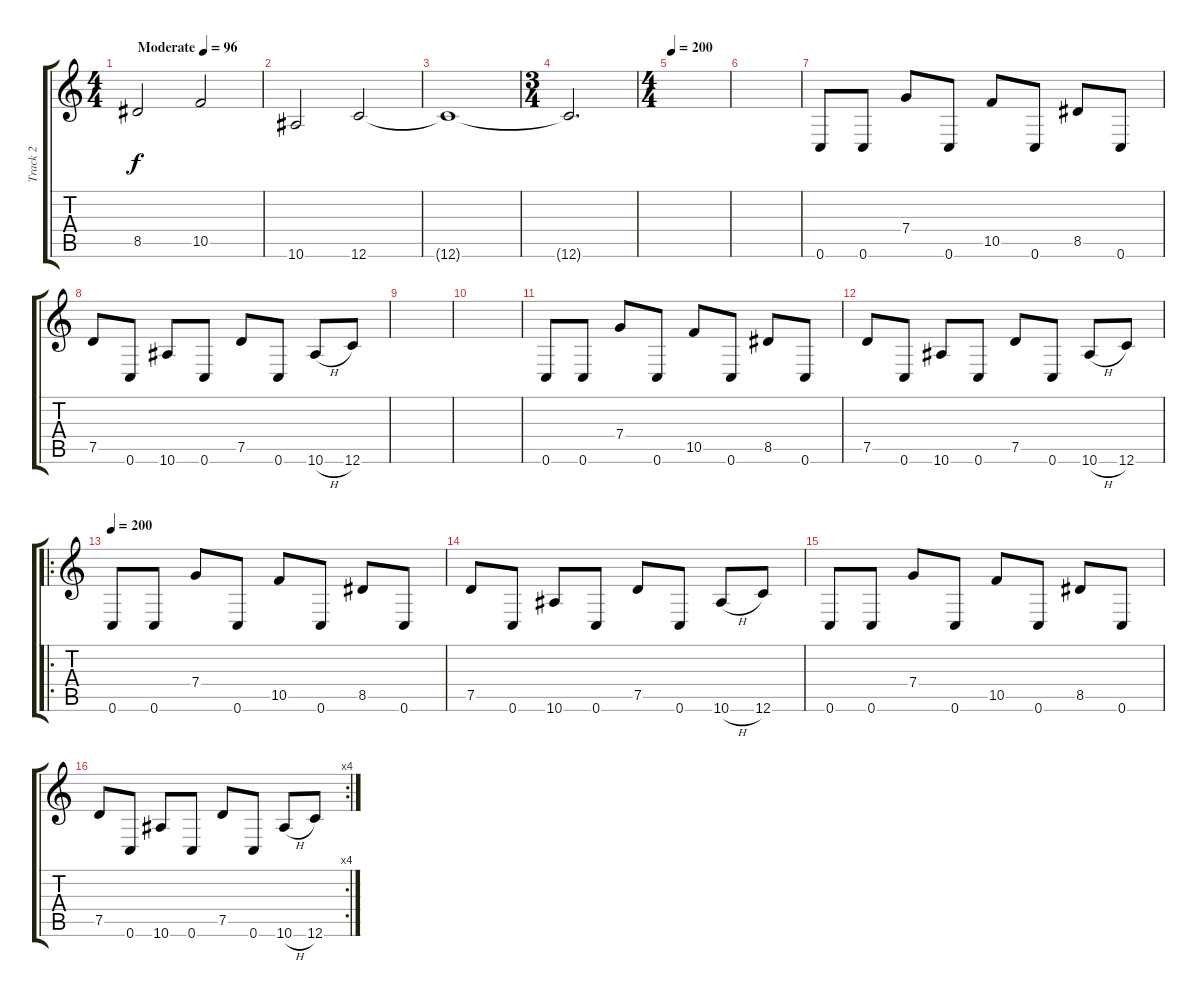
\track ("Track 2" "Track 2") {instrument distortionguitar}
\staff {score tabs}
\tuning (D4 A3 F3 C3 G2 C2) {hide}
\ts (4 4)
\tempo (96 "Moderate")
\clef g2
\ks c
8.5.2{dy f instrument distortionguitar} 10.5.2 |
10.6.2 12.6.2 |
12.6{t}.1 |
\ts (3 4)
12.6{t}.2{d} |
\ts (4 4)
\tempo 200
|
|
0.6.8 0.6.8 7.4.8 0.6.8 10.5.8 0.6.8 8.5.8 0.6.8 |
7.5.8 0.6.8 10.6.8 0.6.8 7.5.8 0.6.8 10.6{h}.8 12.6.8 |
|
|
0.6.8 0.6.8 7.4.8 0.6.8 10.5.8 0.6.8 8.5.8 0.6.8 |
7.5.8 0.6.8 10.6.8 0.6.8 7.5.8 0.6.8 10.6{h}.8 12.6.8 |
\ro
\tempo 200
0.6.8 0.6.8 7.4.8 0.6.8 10.5.8 0.6.8 8.5.8 0.6.8 |
7.5.8 0.6.8 10.6.8 0.6.8 7.5.8 0.6.8 10.6{h}.8 12.6.8 |
0.6.8 0.6.8 7.4.8 0.6.8 10.5.8 0.6.8 8.5.8 0.6.8 |
\rc 4
7.5.8 0.6.8 10.6.8 0.6.8 7.5.8 0.6.8 10.6{h}.8 12.6.8
